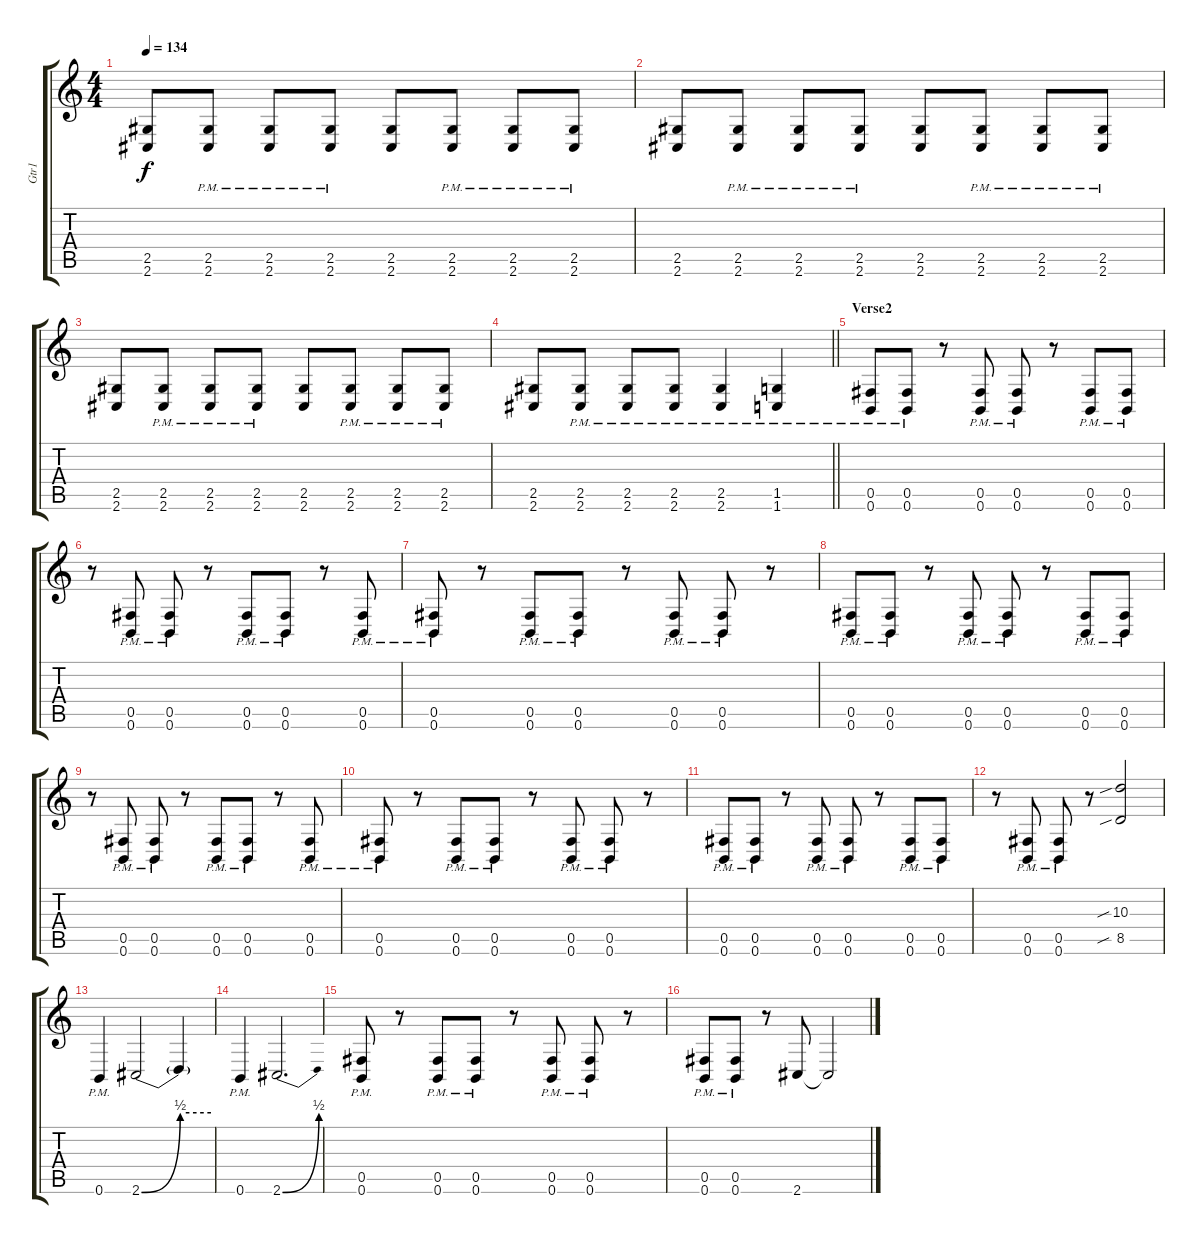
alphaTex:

\track ("Gtr1" "Gtr1") {instrument distortionguitar}
\staff {score tabs}
\tuning (Db4 Ab3 E3 B2 Gb2 B1) {hide}
\ts (4 4)
\tempo 134
\clef g2
\ks c
(2.5 2.6).8{dy f} (2.5{pm} 2.6{pm}).8 (2.5{pm} 2.6{pm}).8 (2.5{pm} 2.6{pm}).8 (2.5 2.6).8 (2.5{pm} 2.6{pm}).8 (2.5{pm} 2.6{pm}).8 (2.5{pm} 2.6{pm}).8 |
(2.5 2.6).8 (2.5{pm} 2.6{pm}).8 (2.5{pm} 2.6{pm}).8 (2.5{pm} 2.6{pm}).8 (2.5 2.6).8 (2.5{pm} 2.6{pm}).8 (2.5{pm} 2.6{pm}).8 (2.5{pm} 2.6{pm}).8 |
(2.5 2.6).8 (2.5{pm} 2.6{pm}).8 (2.5{pm} 2.6{pm}).8 (2.5{pm} 2.6{pm}).8 (2.5 2.6).8 (2.5{pm} 2.6{pm}).8 (2.5{pm} 2.6{pm}).8 (2.5{pm} 2.6{pm}).8 |
\barLineRight lightlight
(2.5 2.6).8 (2.5{pm} 2.6{pm}).8 (2.5{pm} 2.6{pm}).8 (2.5{pm} 2.6{pm}).8 (2.5{pm} 2.6{pm}).4 (1.5{pm} 1.6{pm}).4 |
\section ("" "Verse2")
(0.5{pm} 0.6{pm}).8 (0.5{pm} 0.6{pm}).8 r.8 (0.5{pm} 0.6{pm}).8 (0.5{pm} 0.6{pm}).8 r.8 (0.5{pm} 0.6{pm}).8 (0.5{pm} 0.6{pm}).8 |
r.8 (0.5{pm} 0.6{pm}).8 (0.5{pm} 0.6{pm}).8 r.8 (0.5{pm} 0.6{pm}).8 (0.5{pm} 0.6{pm}).8 r.8 (0.5{pm} 0.6{pm}).8 |
(0.5{pm} 0.6{pm}).8 r.8 (0.5{pm} 0.6{pm}).8 (0.5{pm} 0.6{pm}).8 r.8 (0.5{pm} 0.6{pm}).8 (0.5{pm} 0.6{pm}).8 r.8 |
(0.5{pm} 0.6{pm}).8 (0.5{pm} 0.6{pm}).8 r.8 (0.5{pm} 0.6{pm}).8 (0.5{pm} 0.6{pm}).8 r.8 (0.5{pm} 0.6{pm}).8 (0.5{pm} 0.6{pm}).8 |
r.8 (0.5{pm} 0.6{pm}).8 (0.5{pm} 0.6{pm}).8 r.8 (0.5{pm} 0.6{pm}).8 (0.5{pm} 0.6{pm}).8 r.8 (0.5{pm} 0.6{pm}).8 |
(0.5{pm} 0.6{pm}).8 r.8 (0.5{pm} 0.6{pm}).8 (0.5{pm} 0.6{pm}).8 r.8 (0.5{pm} 0.6{pm}).8 (0.5{pm} 0.6{pm}).8 r.8 |
(0.5{pm} 0.6{pm}).8 (0.5{pm} 0.6{pm}).8 r.8 (0.5{pm} 0.6{pm}).8 (0.5{pm} 0.6{pm}).8 r.8 (0.5{pm} 0.6{pm}).8 (0.5{pm} 0.6{pm}).8 |
r.8 (0.5{pm} 0.6{pm}).8 (0.5{pm} 0.6{pm}).8 r.8 (10.3{sib} 8.5{sib}).2 |
0.6{pm}.4 2.6{be (bend 0 0 60 2)}.2 2.6{be (hold 0 2 60 2) t}.4 |
0.6{pm}.4 2.6{be (bend 0 0 60 2)}.2{d} |
(0.5{pm} 0.6{pm}).8 r.8 (0.5{pm} 0.6{pm}).8 (0.5{pm} 0.6{pm}).8 r.8 (0.5{pm} 0.6{pm}).8 (0.5{pm} 0.6{pm}).8 r.8 |
(0.5{pm} 0.6{pm}).8 (0.5{pm} 0.6{pm}).8 r.8 2.6.8 2.6{t}.2
